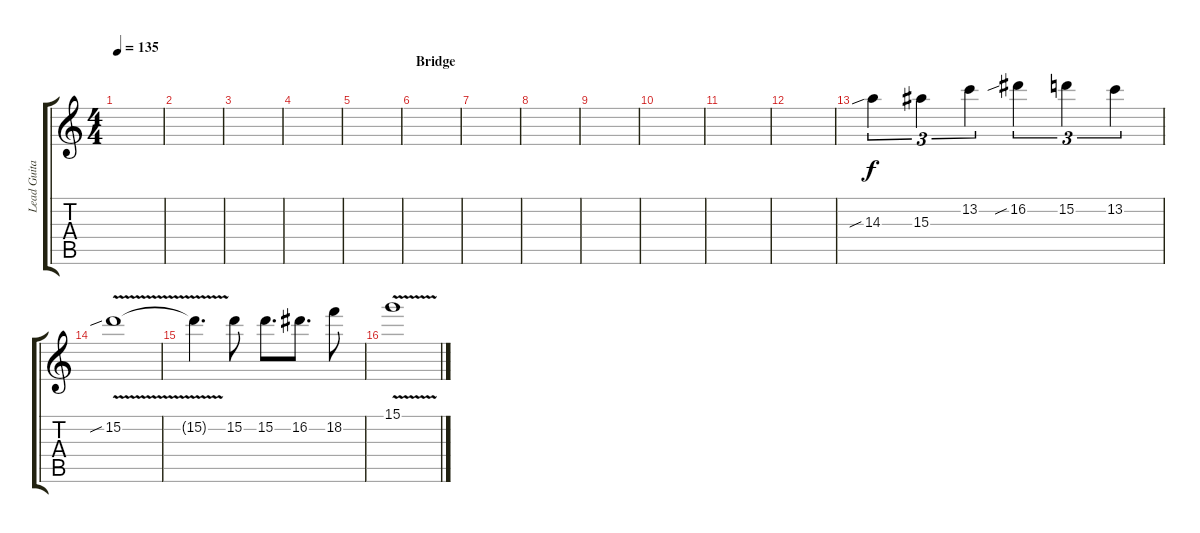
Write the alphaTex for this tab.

\track ("Lead Guitar (R)" "Lead Guita") {instrument electricguitarclean}
\staff {score tabs}
\tuning (E4 B3 G3 D3 A2 D2) {hide}
\ts (4 4)
\tempo 135
\clef g2
\ks c
|
|
|
|
|
\section ("" "Bridge")
|
|
|
|
|
|
|
14.3{sib}.4{tu (3 2)} 15.3.4{tu (3 2)} 13.2.4{tu (3 2)} 16.2{sib}.4{tu (3 2)} 15.2.4{tu (3 2)} 13.2.4{tu (3 2)} |
15.2{v sib}.1 |
15.2{v t}.4{d} 15.2.8 15.2.8{d} 16.2.8{d} 18.2.8 |
15.1{v}.1
